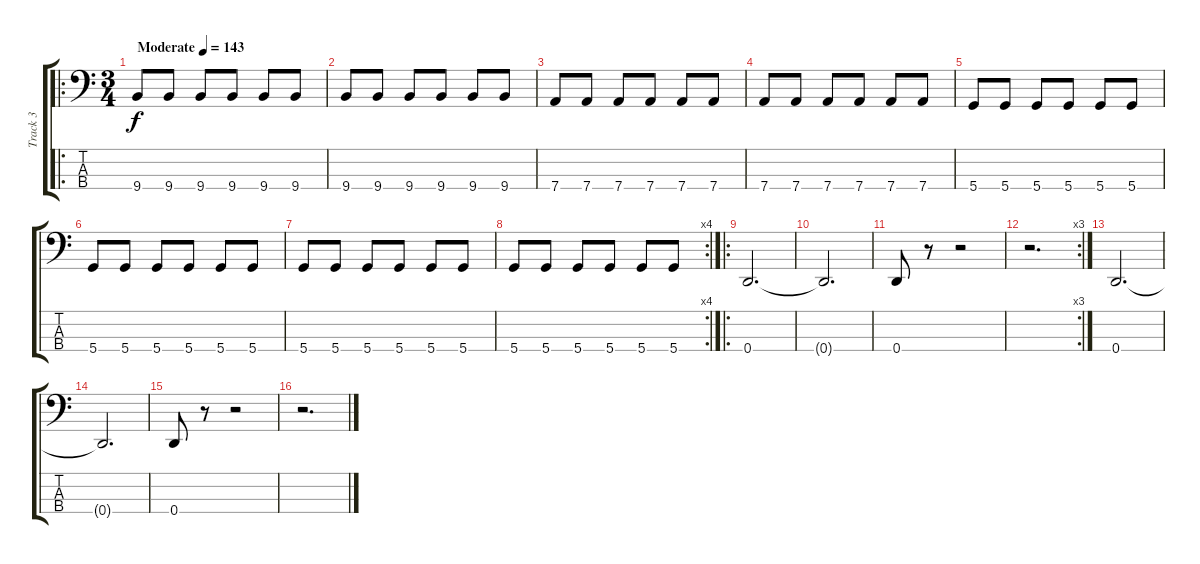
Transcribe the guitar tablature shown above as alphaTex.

\track ("Track 3" "Track 3") {instrument electricbassfinger}
\staff {score tabs}
\tuning (G2 D2 A1 D1) {hide}
\ro
\ts (3 4)
\tempo (143 "Moderate")
\clef f4
\ks c
9.4.8{dy f instrument electricbassfinger} 9.4.8 9.4.8 9.4.8 9.4.8 9.4.8 |
9.4.8 9.4.8 9.4.8 9.4.8 9.4.8 9.4.8 |
7.4.8 7.4.8 7.4.8 7.4.8 7.4.8 7.4.8 |
7.4.8 7.4.8 7.4.8 7.4.8 7.4.8 7.4.8 |
5.4.8 5.4.8 5.4.8 5.4.8 5.4.8 5.4.8 |
5.4.8 5.4.8 5.4.8 5.4.8 5.4.8 5.4.8 |
5.4.8 5.4.8 5.4.8 5.4.8 5.4.8 5.4.8 |
\rc 4
5.4.8 5.4.8 5.4.8 5.4.8 5.4.8 5.4.8 |
\ro
0.4.2{d} |
0.4{t}.2{d} |
0.4.8 r.8 r.2 |
\rc 3
r.2{d} |
0.4.2{d} |
0.4{t}.2{d} |
0.4.8 r.8 r.2 |
r.2{d}
